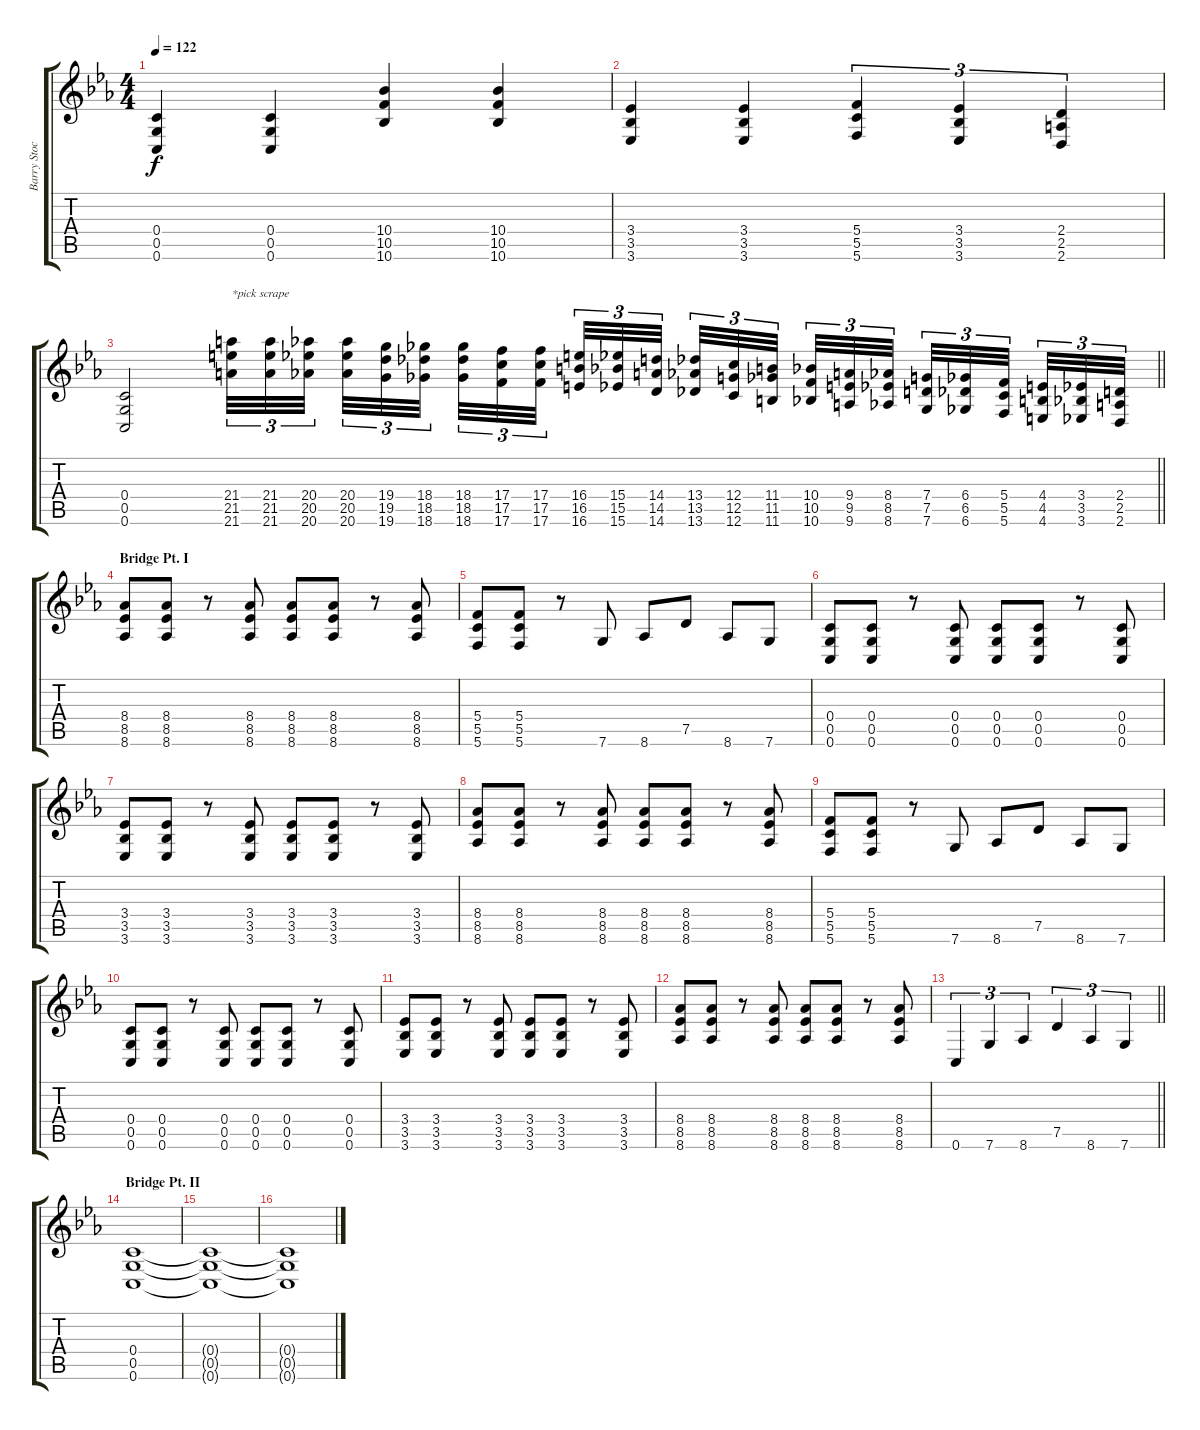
\track ("Barry Stock (Rhythm)" "Barry Stoc") {instrument distortionguitar}
\staff {score tabs}
\tuning (D4 A3 F3 C3 G2 C2) {hide}
\ts (4 4)
\tempo 122
\clef g2
\ks cminor
(0.4 0.5 0.6).4{dy f} (0.4 0.5 0.6).4 (10.4 10.5 10.6).4 (10.4 10.5 10.6).4 |
(3.4 3.5 3.6).4 (3.4 3.5 3.6).4 (5.4 5.5 5.6).4{tu (3 2)} (3.4 3.5 3.6).4{tu (3 2)} (2.4 2.5 2.6).4{tu (3 2)} |
\barLineRight lightlight
(0.4 0.5 0.6).2 (21.4 21.5 21.6).32{tu (3 2) txt "*pick scrape"} (21.4 21.5 21.6).32{tu (3 2)} (20.4 20.5 20.6).32{tu (3 2) beam splitsecondary} (20.4 20.5 20.6).32{tu (3 2)} (19.4 19.5 19.6).32{tu (3 2)} (18.4 18.5 18.6).32{tu (3 2) beam splitsecondary} (18.4 18.5 18.6).32{tu (3 2)} (17.4 17.5 17.6).32{tu (3 2)} (17.4 17.5 17.6).32{tu (3 2) beam splitsecondary} (16.4 16.5 16.6).32{tu (3 2)} (15.4 15.5 15.6).32{tu (3 2)} (14.4 14.5 14.6).32{tu (3 2)} (13.4 13.5 13.6).32{tu (3 2)} (12.4 12.5 12.6).32{tu (3 2)} (11.4 11.5 11.6).32{tu (3 2) beam splitsecondary} (10.4 10.5 10.6).32{tu (3 2)} (9.4 9.5 9.6).32{tu (3 2)} (8.4 8.5 8.6).32{tu (3 2) beam splitsecondary} (7.4 7.5 7.6).32{tu (3 2)} (6.4 6.5 6.6).32{tu (3 2)} (5.4 5.5 5.6).32{tu (3 2) beam splitsecondary} (4.4 4.5 4.6).32{tu (3 2)} (3.4 3.5 3.6).32{tu (3 2)} (2.4 2.5 2.6).32{tu (3 2)} |
\section ("" "Bridge Pt. I")
(8.4 8.5 8.6).8 (8.4 8.5 8.6).8 r.8 (8.4 8.5 8.6).8 (8.4 8.5 8.6).8 (8.4 8.5 8.6).8 r.8 (8.4 8.5 8.6).8 |
(5.4 5.5 5.6).8 (5.4 5.5 5.6).8 r.8 7.6.8 8.6.8 7.5.8 8.6.8 7.6.8 |
(0.4 0.5 0.6).8 (0.4 0.5 0.6).8 r.8 (0.4 0.5 0.6).8 (0.4 0.5 0.6).8 (0.4 0.5 0.6).8 r.8 (0.4 0.5 0.6).8 |
(3.4 3.5 3.6).8 (3.4 3.5 3.6).8 r.8 (3.4 3.5 3.6).8 (3.4 3.5 3.6).8 (3.4 3.5 3.6).8 r.8 (3.4 3.5 3.6).8 |
(8.4 8.5 8.6).8 (8.4 8.5 8.6).8 r.8 (8.4 8.5 8.6).8 (8.4 8.5 8.6).8 (8.4 8.5 8.6).8 r.8 (8.4 8.5 8.6).8 |
(5.4 5.5 5.6).8 (5.4 5.5 5.6).8 r.8 7.6.8 8.6.8 7.5.8 8.6.8 7.6.8 |
(0.4 0.5 0.6).8 (0.4 0.5 0.6).8 r.8 (0.4 0.5 0.6).8 (0.4 0.5 0.6).8 (0.4 0.5 0.6).8 r.8 (0.4 0.5 0.6).8 |
(3.4 3.5 3.6).8 (3.4 3.5 3.6).8 r.8 (3.4 3.5 3.6).8 (3.4 3.5 3.6).8 (3.4 3.5 3.6).8 r.8 (3.4 3.5 3.6).8 |
(8.4 8.5 8.6).8 (8.4 8.5 8.6).8 r.8 (8.4 8.5 8.6).8 (8.4 8.5 8.6).8 (8.4 8.5 8.6).8 r.8 (8.4 8.5 8.6).8 |
\barLineRight lightlight
0.6.4{tu (3 2)} 7.6.4{tu (3 2)} 8.6.4{tu (3 2)} 7.5.4{tu (3 2)} 8.6.4{tu (3 2)} 7.6.4{tu (3 2)} |
\section ("" "Bridge Pt. II")
(0.4 0.5 0.6).1{volume 7} |
(0.4{t} 0.5{t} 0.6{t}).1 |
(0.4{t} 0.5{t} 0.6{t}).1
